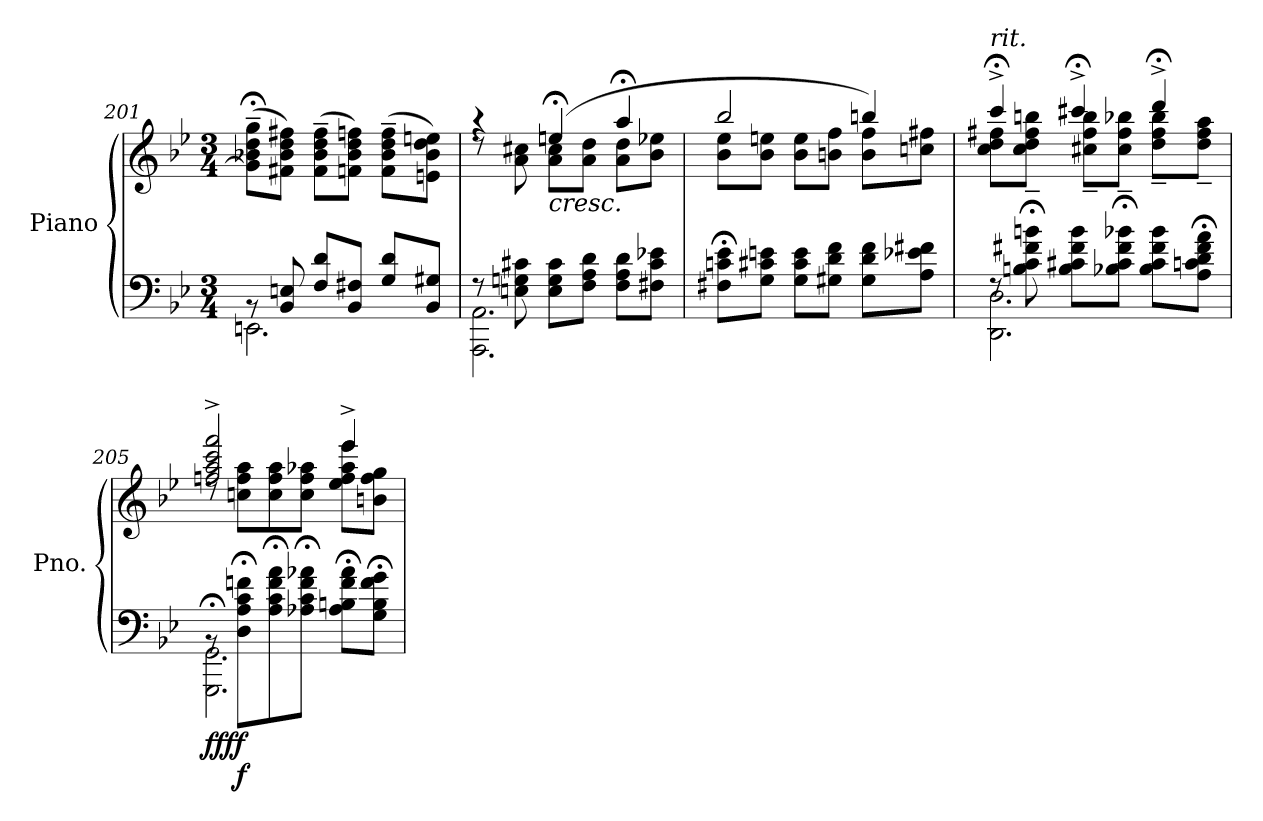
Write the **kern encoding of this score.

**kern	**kern	**dynam
*part1	*part1	*part1
*staff2	*staff1	*staff1/2
*I"Piano	*	*
*I'Pno.	*	*
*clefF4	*clefG2	*
*k[b-e-]	*k[b-e-]	*
*M3/4	*M3/4	*
=201	=201	=201
*^	*	*
8rBB	2.EEn\	(>8g\];<~ 8b-X\;<~ 8dd\;<~ 8gg\;<~L	.
8BB-/ 8En/	.	8f#X\ 8b-\ 8dd\ 8ff#X\J)	.
8F/ 8d/L	.	(>8f#\~ 8b-\~ 8dd\~ 8ff#\~L	.
8BB-/ 8F#X/J	.	8fn\ 8b-\ 8dd\ 8ffn\J)	.
8G/ 8d/L	.	(>8f\~ 8b-\~ 8dd\~ 8ff\~L	.
8BB-/ 8G#X/J	.	8en\ 8b-\ 8dd\ 8een\J)	.
=202	=202	=202	=202
*	*	*^	*
8r	2.AAA\ 2.AA\	4r	8rdd	.
8En\ 8Gni\ 8c#X\	.	.	8a\ 8cc#X\	.
!	!	!LO:TX:b:i:t=cresc.	!	!
8E\ 8G\ 8c#\L	.	(>4een;</	8a\ 8cc#\L	.
8F\ 8A\ 8d\J	.	.	8a\ 8dd\J	.
8F\ 8A\ 8d\L	.	4aa;</	8a\ 8dd\L	.
8F#X\ 8c#\ 8e-X\J	.	.	8b-\ 8ee-X\J	.
*v	*v	*	*	*
!!LO:LB:g=z	!!
=203	=203	=203	=203
8F#X\;< 8cni\;< 8e-\;<L	2bb-/	8b-\ 8ee-\L	.
8G\ 8c#X\ 8en\J	.	8b-\ 8een\J	.
8G\ 8c#\ 8e\L	.	8b-\ 8ee\L	.
8G#X\ 8d\ 8f\J	.	8bn\ 8ff\J	.
8G#\ 8d\ 8f\L	4bbn/)	8b\ 8ff\L	.
8A\ 8e-X\ 8f#X\J	.	8ccni\ 8ff#X\J	.
=204	=204	=204	=204
*^	*	*	*
!	!	!LO:TX:a:i:t=rit.	!	!
8rF	2.DD\ 2.D\	4ccc;<^/	8cc\ 8dd\ 8ff#X\L	.
8Bn\;< 8c\;< 8f#X\;< 8bn\;<	.	.	8cc\~ 8dd\~ 8ff#\~ 8bbn\~J	.
8B\ 8c#X\ 8f#\ 8b\L	.	4ccc#X;<^/	8cc#X\~ 8ff#\~ 8bb\~L	.
8B-X\;< 8c#\;< 8f#\;< 8b-X\;<J	.	.	8cc#\~ 8ff#\~ 8bb-X\~J	.
8B-\ 8c#\ 8f#\ 8b-\L	.	4ddd;<^/	8dd\~ 8ff#\~ 8bb-\~L	.
8A\;< 8cn\;< 8d\;< 8f#\;< 8a\;<J	.	.	8dd\~ 8ff#\~ 8aa\~J	.
=205	=205	=205	=205	=205
!	!	!	!	!LO:DY:b=2
!	!	!	!	!LO:DY:n=1:b
8r;<BB	2.GGG\ 2.GG\	2ffn/^ 2aa/^ 2ccc/^ 2fff/^	8rdd	ff ff
!	!	!	!	!LO:DY:n=2:b=2
8D\;< 8A\;< 8c\;< 8fn\;<L	.	.	8ccni\ 8ff\ 8aa\L	f
8A\;< 8c\;< 8f\;< 8a\;<	.	.	8cc\ 8ff\ 8aa\	.
8A-X\;< 8c\;< 8f\;< 8a-X\;<J	.	.	8cc\ 8ff\ 8aa-X\J	.
8A-\;< 8Bn\;< 8f\;< 8a-\;<L	.	4eee-^/	8ee-\ 8ff\ 8aa-\ 8eee-\L	.
8G\;< 8B\;< 8f\;< 8g\;<J	.	.	8bn\ 8ff\ 8gg\J	.
*v	*v	*	*	*
*	*v	*v	*
=	=	=
*-	*-	*-
